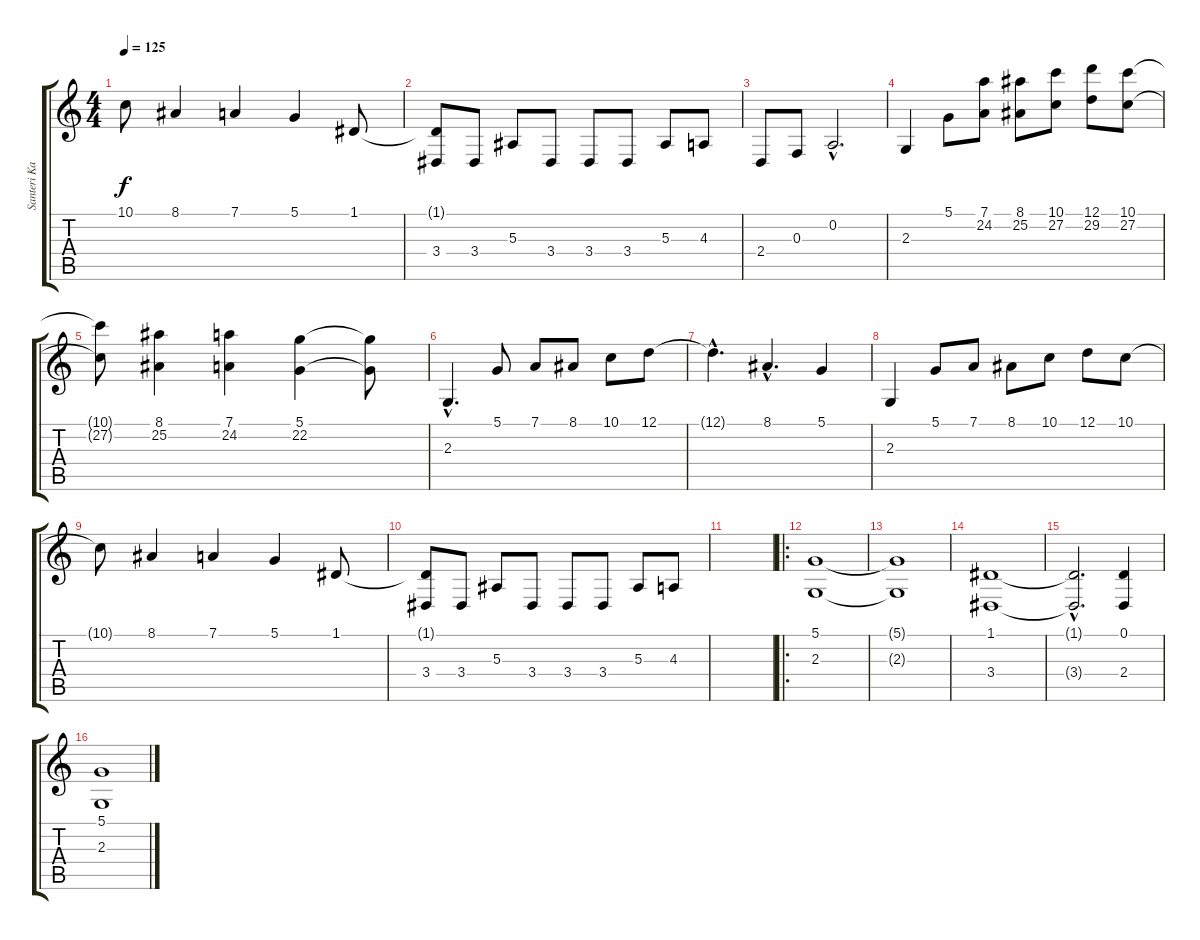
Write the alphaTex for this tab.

\track ("Santeri Kallio" "Santeri Ka") {instrument acousticgrandpiano}
\staff {score tabs}
\tuning (D4 A3 F3 C3 G2 D2) {hide}
\ts (4 4)
\tempo 125
\clef g2
\ks c
10.1{t}.8{dy f} 8.1.4 7.1.4 5.1.4 1.1.8 |
(1.1{t} 3.4).8 3.4.8 5.3.8 3.4.8 3.4.8 3.4.8 5.3.8 4.3.8 |
2.4.8 0.3.8 0.2{hac}.2{d} |
2.3.4{volume 16 instrument acousticgrandpiano} 5.1.8 (7.1 24.2).8 (8.1 25.2).8 (10.1 27.2).8 (12.1 29.2).8 (10.1 27.2).8 |
(10.1{t} 27.2{t}).8 (8.1 25.2).4 (7.1 24.2).4 (5.1 22.2).4 (5.1{t} 22.2{t}).8 |
2.3{hac}.4{d} 5.1.8 7.1.8 8.1.8 10.1.8 12.1.8 |
12.1{hac t}.4{d} 8.1{hac}.4{d} 5.1.4 |
2.3.4{volume 16 instrument acousticgrandpiano} 5.1.8 7.1.8 8.1.8 10.1.8 12.1.8 10.1.8 |
10.1{t}.8 8.1.4 7.1.4 5.1.4 1.1.8 |
(1.1{t} 3.4).8 3.4.8 5.3.8 3.4.8 3.4.8 3.4.8 5.3.8 4.3.8 |
|
\ro
(5.1 2.3).1{volume 9 instrument choiraahs} |
(5.1{t} 2.3{t}).1 |
(1.1 3.4).1 |
(1.1{hac t} 3.4{hac t}).2{d} (0.1 2.4).4 |
(5.1 2.3).1{volume 9 instrument choiraahs}
